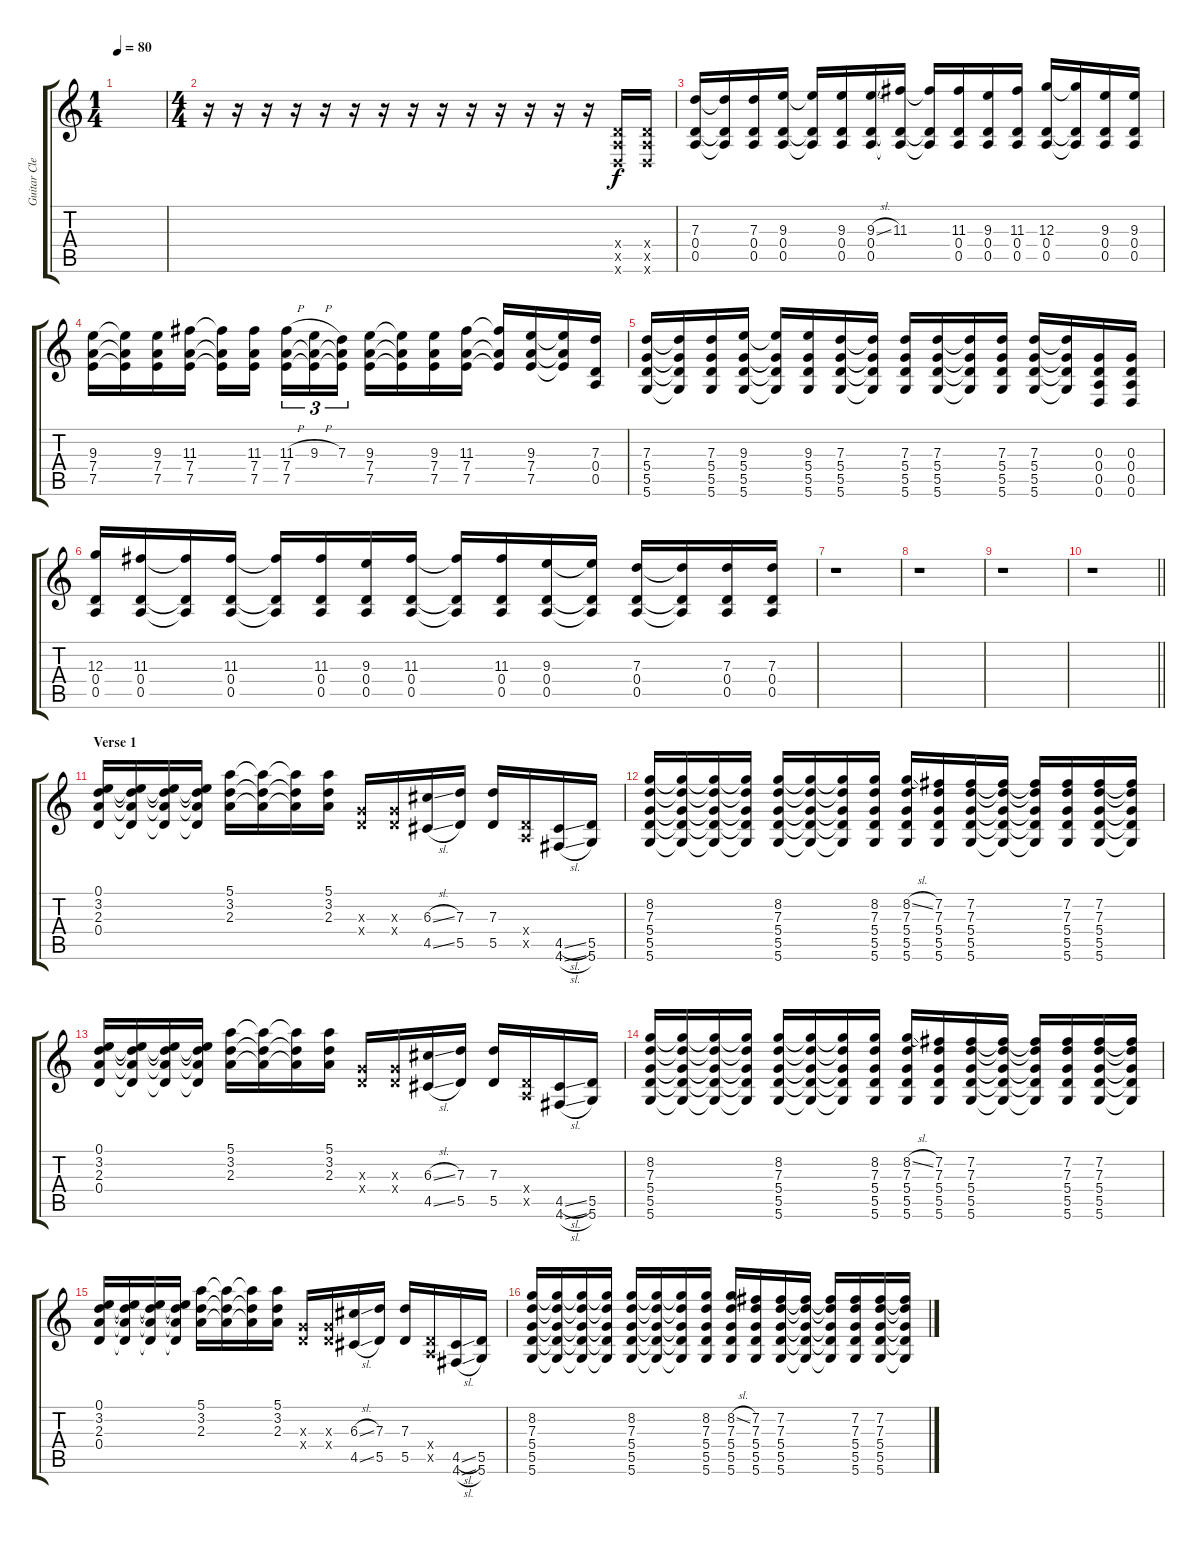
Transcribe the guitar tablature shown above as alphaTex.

\track ("Guitar Clean (Mark Tremonti)" "Guitar Cle") {instrument electricguitarclean}
\staff {score tabs}
\tuning (E4 B3 G3 D3 A2 D2) {hide}
\ts (1 4)
\tempo 80
\clef g2
\ks c
|
\ts (4 4)
r.16 r.16 r.16 r.16 r.16 r.16 r.16 r.16 r.16 r.16 r.16 r.16 r.16 r.16 (0.4{x} 0.5{x} 0.6{x}).16 (0.4{x} 0.5{x} 0.6{x}).16 |
(7.3 0.4 0.5).16 (7.3{t} 0.4{t} 0.5{t}).16 (7.3 0.4 0.5).16 (9.3 0.4 0.5).16 (9.3{t} 0.4{t} 0.5{t}).16 (9.3 0.4 0.5).16 (9.3{sl} 0.4 0.5).16 (11.3 0.4{t} 0.5{t}).16 (11.3{t} 0.4{t} 0.5{t}).16 (11.3 0.4 0.5).16 (9.3 0.4 0.5).16 (11.3 0.4 0.5).16 (12.3 0.4 0.5).16 (12.3{t} 0.4{t} 0.5{t}).16 (9.3 0.4 0.5).16 (9.3 0.4 0.5).16 |
(9.3 7.4 7.5).16 (9.3{t} 7.4{t} 7.5{t}).16 (9.3 7.4 7.5).16 (11.3 7.4 7.5).16 (11.3{t} 7.4{t} 7.5{t}).16 (11.3 7.4 7.5).16{beam splitsecondary} (11.3{h} 7.4 7.5).16{tu (3 2)} (9.3{h} 7.4{t} 7.5{t}).16{tu (3 2)} (7.3 7.4{t} 7.5{t}).16{tu (3 2)} (9.3 7.4 7.5).16 (9.3{t} 7.4{t} 7.5{t}).16 (9.3 7.4 7.5).16 (11.3 7.4 7.5).16 (11.3{t} 7.4{t} 7.5{t}).16 (9.3 7.4 7.5).16 (9.3{t} 7.4{t} 7.5{t}).16 (7.3 0.4 0.5).16 |
(7.3 5.4 5.5 5.6).16 (7.3{t} 5.4{t} 5.5{t} 5.6{t}).16 (7.3 5.4 5.5 5.6).16 (9.3 5.4 5.5 5.6).16 (9.3{t} 5.4{t} 5.5{t} 5.6{t}).16 (9.3 5.4 5.5 5.6).16 (7.3 5.4 5.5 5.6).16 (7.3{t} 5.4{t} 5.5{t} 5.6{t}).16 (7.3 5.4 5.5 5.6).16 (7.3 5.4 5.5 5.6).16 (7.3{t} 5.4{t} 5.5{t} 5.6{t}).16 (7.3 5.4 5.5 5.6).16 (7.3 5.4 5.5 5.6).16 (7.3{t} 5.4{t} 5.5{t} 5.6{t}).16 (0.3 0.4 0.5 0.6).16 (0.3 0.4 0.5 0.6).16 |
(12.3 0.4 0.5).16 (11.3 0.4 0.5).16 (11.3{t} 0.4{t} 0.5{t}).16 (11.3 0.4 0.5).16 (11.3{t} 0.4{t} 0.5{t}).16 (11.3 0.4 0.5).16 (9.3 0.4 0.5).16 (11.3 0.4 0.5).16 (11.3{t} 0.4{t} 0.5{t}).16 (11.3 0.4 0.5).16 (9.3 0.4 0.5).16 (9.3{t} 0.4{t} 0.5{t}).16 (7.3 0.4 0.5).16 (7.3{t} 0.4{t} 0.5{t}).16 (7.3 0.4 0.5).16 (7.3 0.4 0.5).16 |
r.1 |
r.1 |
r.1 |
\barLineRight lightlight
r.1 |
\section ("" "Verse 1")
(0.1 3.2 2.3 0.4).16 (0.1{t} 3.2{t} 2.3{t} 0.4{t}).16 (0.1{t} 3.2{t} 2.3{t} 0.4{t}).16 (0.1{t} 3.2{t} 2.3{t} 0.4{t}).16 (5.1 3.2 2.3).16 (5.1{t} 3.2{t} 2.3{t}).16 (5.1{t} 3.2{t} 2.3{t}).16 (5.1 3.2 2.3).16 (0.3{x} 0.4{x}).16 (0.3{x} 0.4{x}).16 (6.3{sl} 4.5{sl}).16 (7.3 5.5).16 (7.3 5.5).16 (0.4{x} 0.5{x}).16 (4.5{sl} 4.6{sl}).16 (5.5 5.6).16 |
(8.2 7.3 5.4 5.5 5.6).16 (8.2{t} 7.3{t} 5.4{t} 5.5{t} 5.6{t}).16 (8.2{t} 7.3{t} 5.4{t} 5.5{t} 5.6{t}).16 (8.2{t} 7.3{t} 5.4{t} 5.5{t} 5.6{t}).16 (8.2 7.3 5.4 5.5 5.6).16 (8.2{t} 7.3{t} 5.4{t} 5.5{t} 5.6{t}).16 (8.2{t} 7.3{t} 5.4{t} 5.5{t} 5.6{t}).16 (8.2 7.3 5.4 5.5 5.6).16 (8.2{sl} 7.3 5.4 5.5 5.6).16 (7.2 7.3 5.4 5.5 5.6).16 (7.2 7.3 5.4 5.5 5.6).16 (7.2{t} 7.3{t} 5.4{t} 5.5{t} 5.6{t}).16 (7.2{t} 7.3{t} 5.4{t} 5.5{t} 5.6{t}).16 (7.2 7.3 5.4 5.5 5.6).16 (7.2 7.3 5.4 5.5 5.6).16 (7.2{t} 7.3{t} 5.4{t} 5.5{t} 5.6{t}).16 |
(0.1 3.2 2.3 0.4).16 (0.1{t} 3.2{t} 2.3{t} 0.4{t}).16 (0.1{t} 3.2{t} 2.3{t} 0.4{t}).16 (0.1{t} 3.2{t} 2.3{t} 0.4{t}).16 (5.1 3.2 2.3).16 (5.1{t} 3.2{t} 2.3{t}).16 (5.1{t} 3.2{t} 2.3{t}).16 (5.1 3.2 2.3).16 (0.3{x} 0.4{x}).16 (0.3{x} 0.4{x}).16 (6.3{sl} 4.5{sl}).16 (7.3 5.5).16 (7.3 5.5).16 (0.4{x} 0.5{x}).16 (4.5{sl} 4.6{sl}).16 (5.5 5.6).16 |
(8.2 7.3 5.4 5.5 5.6).16 (8.2{t} 7.3{t} 5.4{t} 5.5{t} 5.6{t}).16 (8.2{t} 7.3{t} 5.4{t} 5.5{t} 5.6{t}).16 (8.2{t} 7.3{t} 5.4{t} 5.5{t} 5.6{t}).16 (8.2 7.3 5.4 5.5 5.6).16 (8.2{t} 7.3{t} 5.4{t} 5.5{t} 5.6{t}).16 (8.2{t} 7.3{t} 5.4{t} 5.5{t} 5.6{t}).16 (8.2 7.3 5.4 5.5 5.6).16 (8.2{sl} 7.3 5.4 5.5 5.6).16 (7.2 7.3 5.4 5.5 5.6).16 (7.2 7.3 5.4 5.5 5.6).16 (7.2{t} 7.3{t} 5.4{t} 5.5{t} 5.6{t}).16 (7.2{t} 7.3{t} 5.4{t} 5.5{t} 5.6{t}).16 (7.2 7.3 5.4 5.5 5.6).16 (7.2 7.3 5.4 5.5 5.6).16 (7.2{t} 7.3{t} 5.4{t} 5.5{t} 5.6{t}).16 |
(0.1 3.2 2.3 0.4).16 (0.1{t} 3.2{t} 2.3{t} 0.4{t}).16 (0.1{t} 3.2{t} 2.3{t} 0.4{t}).16 (0.1{t} 3.2{t} 2.3{t} 0.4{t}).16 (5.1 3.2 2.3).16 (5.1{t} 3.2{t} 2.3{t}).16 (5.1{t} 3.2{t} 2.3{t}).16 (5.1 3.2 2.3).16 (0.3{x} 0.4{x}).16 (0.3{x} 0.4{x}).16 (6.3{sl} 4.5{sl}).16 (7.3 5.5).16 (7.3 5.5).16 (0.4{x} 0.5{x}).16 (4.5{sl} 4.6{sl}).16 (5.5 5.6).16 |
(8.2 7.3 5.4 5.5 5.6).16 (8.2{t} 7.3{t} 5.4{t} 5.5{t} 5.6{t}).16 (8.2{t} 7.3{t} 5.4{t} 5.5{t} 5.6{t}).16 (8.2{t} 7.3{t} 5.4{t} 5.5{t} 5.6{t}).16 (8.2 7.3 5.4 5.5 5.6).16 (8.2{t} 7.3{t} 5.4{t} 5.5{t} 5.6{t}).16 (8.2{t} 7.3{t} 5.4{t} 5.5{t} 5.6{t}).16 (8.2 7.3 5.4 5.5 5.6).16 (8.2{sl} 7.3 5.4 5.5 5.6).16 (7.2 7.3 5.4 5.5 5.6).16 (7.2 7.3 5.4 5.5 5.6).16 (7.2{t} 7.3{t} 5.4{t} 5.5{t} 5.6{t}).16 (7.2{t} 7.3{t} 5.4{t} 5.5{t} 5.6{t}).16 (7.2 7.3 5.4 5.5 5.6).16 (7.2 7.3 5.4 5.5 5.6).16 (7.2{t} 7.3{t} 5.4{t} 5.5{t} 5.6{t}).16
